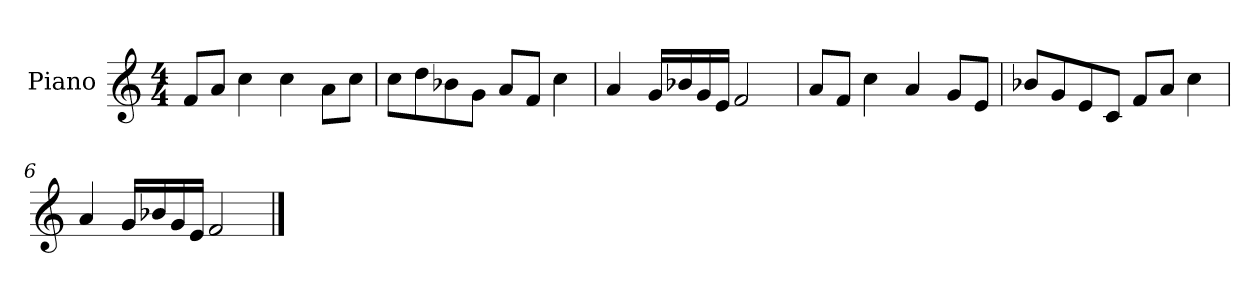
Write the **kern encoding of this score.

**kern
*part1
*staff1
*I"Piano
*I'P-no
*clefG2
*k[]
*M4/4
*MM90
=1
8f/L
8a/J
4cc\
4cc\
8a\L
8cc\J
=2
8cc\L
8dd\
8b-X\
8g\J
8a/L
8f/J
4cc\
=3
4a/
16g/LL
16b-X/
16g/
16e/JJ
2f/
=4
8a/L
8f/J
4cc\
4a/
8g/L
8e/J
=5
8b-X/L
8g/
8e/
8c/J
8f/L
8a/J
4cc\
!!LO:LB:g=z
=6
4a/
16g/LL
16b-X/
16g/
16e/JJ
2f/
==
*-
